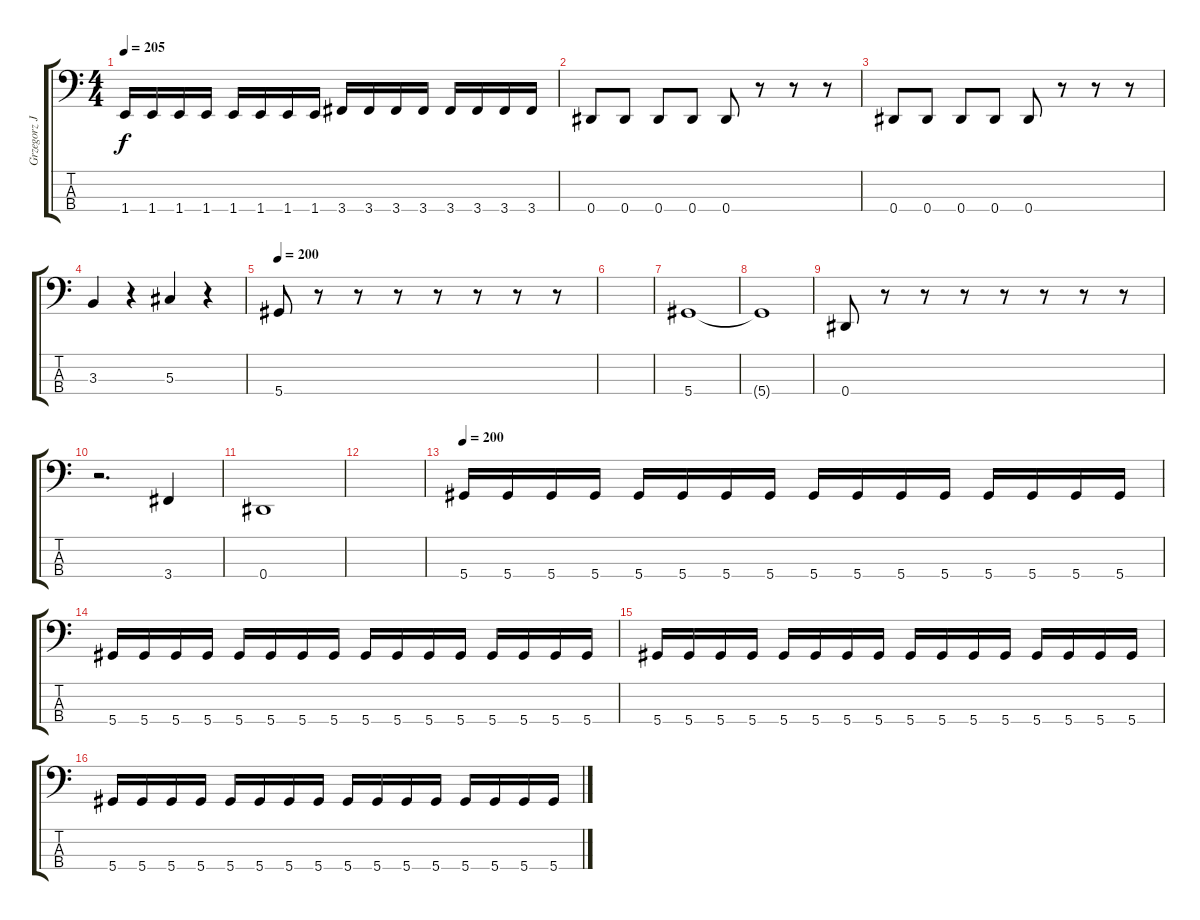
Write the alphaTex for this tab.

\track ("Grzegorz Jezierski" "Grzegorz J") {instrument electricbasspick}
\staff {score tabs}
\tuning (Gb2 Db2 Ab1 Eb1) {hide}
\ts (4 4)
\tempo 205
\clef f4
\ks c
1.4.16{dy f} 1.4.16 1.4.16 1.4.16 1.4.16 1.4.16 1.4.16 1.4.16 3.4.16 3.4.16 3.4.16 3.4.16 3.4.16 3.4.16 3.4.16 3.4.16 |
0.4.8 0.4.8 0.4.8 0.4.8 0.4.8 r.8 r.8 r.8 |
0.4.8 0.4.8 0.4.8 0.4.8 0.4.8 r.8 r.8 r.8 |
3.3.4 r.4 5.3.4 r.4 |
\tempo 200
5.4.8 r.8 r.8 r.8 r.8 r.8 r.8 r.8 |
|
5.4.1 |
5.4{t}.1 |
0.4.8 r.8 r.8 r.8 r.8 r.8 r.8 r.8 |
r.2{d} 3.4.4 |
0.4.1 |
|
\tempo 200
5.4.16 5.4.16 5.4.16 5.4.16 5.4.16 5.4.16 5.4.16 5.4.16 5.4.16 5.4.16 5.4.16 5.4.16 5.4.16 5.4.16 5.4.16 5.4.16 |
5.4.16 5.4.16 5.4.16 5.4.16 5.4.16 5.4.16 5.4.16 5.4.16 5.4.16 5.4.16 5.4.16 5.4.16 5.4.16 5.4.16 5.4.16 5.4.16 |
5.4.16 5.4.16 5.4.16 5.4.16 5.4.16 5.4.16 5.4.16 5.4.16 5.4.16 5.4.16 5.4.16 5.4.16 5.4.16 5.4.16 5.4.16 5.4.16 |
5.4.16 5.4.16 5.4.16 5.4.16 5.4.16 5.4.16 5.4.16 5.4.16 5.4.16 5.4.16 5.4.16 5.4.16 5.4.16 5.4.16 5.4.16 5.4.16
